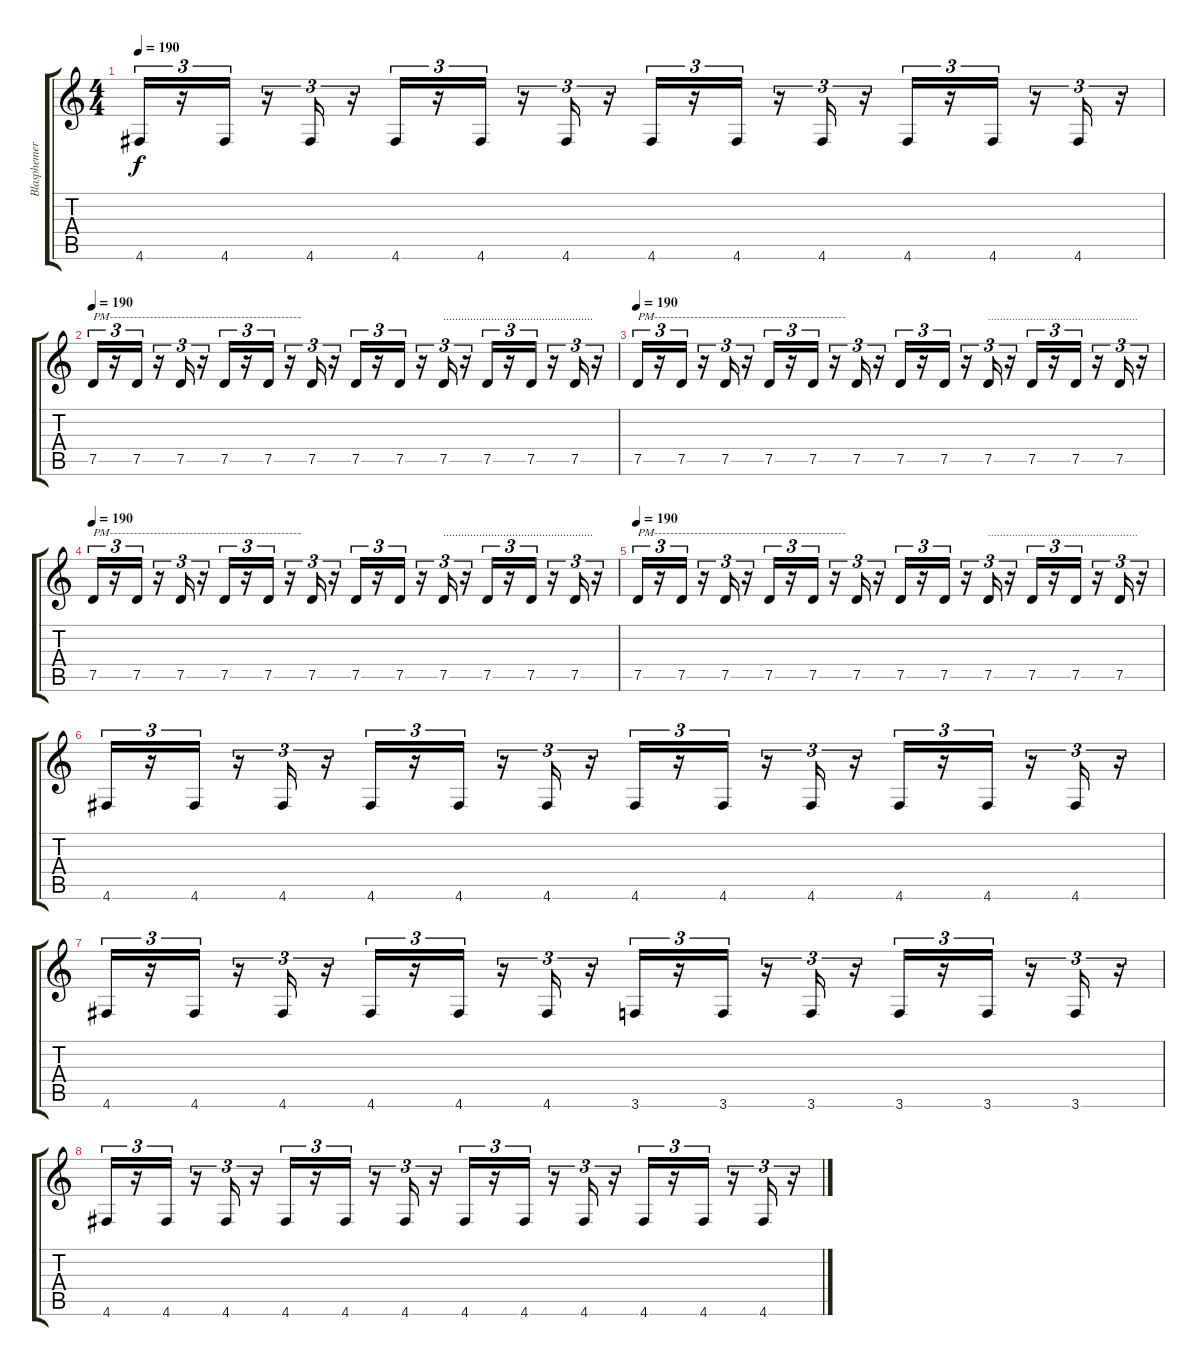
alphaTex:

\track ("Blasphemer" "Blasphemer") {instrument overdrivenguitar}
\staff {score tabs}
\tuning (D4 A3 F3 C3 G2 D2) {hide}
\ts (4 4)
\tempo 190
\clef g2
\ks c
4.6.16{tu (3 2) dy f} r.16{tu (3 2)} 4.6.16{tu (3 2)} r.16{tu (3 2)} 4.6.16{tu (3 2)} r.16{tu (3 2)} 4.6.16{tu (3 2)} r.16{tu (3 2)} 4.6.16{tu (3 2)} r.16{tu (3 2)} 4.6.16{tu (3 2)} r.16{tu (3 2)} 4.6.16{tu (3 2)} r.16{tu (3 2)} 4.6.16{tu (3 2)} r.16{tu (3 2)} 4.6.16{tu (3 2)} r.16{tu (3 2)} 4.6.16{tu (3 2)} r.16{tu (3 2)} 4.6.16{tu (3 2)} r.16{tu (3 2)} 4.6.16{tu (3 2)} r.16{tu (3 2)} |
\tempo 190
7.5.16{tu (3 2) txt "PM------------------------------------------------"} r.16{tu (3 2)} 7.5.16{tu (3 2)} r.16{tu (3 2)} 7.5.16{tu (3 2)} r.16{tu (3 2)} 7.5.16{tu (3 2)} r.16{tu (3 2)} 7.5.16{tu (3 2)} r.16{tu (3 2)} 7.5.16{tu (3 2)} r.16{tu (3 2)} 7.5.16{tu (3 2)} r.16{tu (3 2)} 7.5.16{tu (3 2)} r.16{tu (3 2)} 7.5.16{tu (3 2) txt ".................................................."} r.16{tu (3 2)} 7.5.16{tu (3 2)} r.16{tu (3 2)} 7.5.16{tu (3 2)} r.16{tu (3 2)} 7.5.16{tu (3 2)} r.16{tu (3 2)} |
\tempo 190
7.5.16{tu (3 2) txt "PM------------------------------------------------"} r.16{tu (3 2)} 7.5.16{tu (3 2)} r.16{tu (3 2)} 7.5.16{tu (3 2)} r.16{tu (3 2)} 7.5.16{tu (3 2)} r.16{tu (3 2)} 7.5.16{tu (3 2)} r.16{tu (3 2)} 7.5.16{tu (3 2)} r.16{tu (3 2)} 7.5.16{tu (3 2)} r.16{tu (3 2)} 7.5.16{tu (3 2)} r.16{tu (3 2)} 7.5.16{tu (3 2) txt ".................................................."} r.16{tu (3 2)} 7.5.16{tu (3 2)} r.16{tu (3 2)} 7.5.16{tu (3 2)} r.16{tu (3 2)} 7.5.16{tu (3 2)} r.16{tu (3 2)} |
\tempo 190
7.5.16{tu (3 2) txt "PM------------------------------------------------"} r.16{tu (3 2)} 7.5.16{tu (3 2)} r.16{tu (3 2)} 7.5.16{tu (3 2)} r.16{tu (3 2)} 7.5.16{tu (3 2)} r.16{tu (3 2)} 7.5.16{tu (3 2)} r.16{tu (3 2)} 7.5.16{tu (3 2)} r.16{tu (3 2)} 7.5.16{tu (3 2)} r.16{tu (3 2)} 7.5.16{tu (3 2)} r.16{tu (3 2)} 7.5.16{tu (3 2) txt ".................................................."} r.16{tu (3 2)} 7.5.16{tu (3 2)} r.16{tu (3 2)} 7.5.16{tu (3 2)} r.16{tu (3 2)} 7.5.16{tu (3 2)} r.16{tu (3 2)} |
\tempo 190
7.5.16{tu (3 2) txt "PM------------------------------------------------"} r.16{tu (3 2)} 7.5.16{tu (3 2)} r.16{tu (3 2)} 7.5.16{tu (3 2)} r.16{tu (3 2)} 7.5.16{tu (3 2)} r.16{tu (3 2)} 7.5.16{tu (3 2)} r.16{tu (3 2)} 7.5.16{tu (3 2)} r.16{tu (3 2)} 7.5.16{tu (3 2)} r.16{tu (3 2)} 7.5.16{tu (3 2)} r.16{tu (3 2)} 7.5.16{tu (3 2) txt ".................................................."} r.16{tu (3 2)} 7.5.16{tu (3 2)} r.16{tu (3 2)} 7.5.16{tu (3 2)} r.16{tu (3 2)} 7.5.16{tu (3 2)} r.16{tu (3 2)} |
4.6.16{tu (3 2)} r.16{tu (3 2)} 4.6.16{tu (3 2)} r.16{tu (3 2)} 4.6.16{tu (3 2)} r.16{tu (3 2)} 4.6.16{tu (3 2)} r.16{tu (3 2)} 4.6.16{tu (3 2)} r.16{tu (3 2)} 4.6.16{tu (3 2)} r.16{tu (3 2)} 4.6.16{tu (3 2)} r.16{tu (3 2)} 4.6.16{tu (3 2)} r.16{tu (3 2)} 4.6.16{tu (3 2)} r.16{tu (3 2)} 4.6.16{tu (3 2)} r.16{tu (3 2)} 4.6.16{tu (3 2)} r.16{tu (3 2)} 4.6.16{tu (3 2)} r.16{tu (3 2)} |
4.6.16{tu (3 2)} r.16{tu (3 2)} 4.6.16{tu (3 2)} r.16{tu (3 2)} 4.6.16{tu (3 2)} r.16{tu (3 2)} 4.6.16{tu (3 2)} r.16{tu (3 2)} 4.6.16{tu (3 2)} r.16{tu (3 2)} 4.6.16{tu (3 2)} r.16{tu (3 2)} 3.6.16{tu (3 2)} r.16{tu (3 2)} 3.6.16{tu (3 2)} r.16{tu (3 2)} 3.6.16{tu (3 2)} r.16{tu (3 2)} 3.6.16{tu (3 2)} r.16{tu (3 2)} 3.6.16{tu (3 2)} r.16{tu (3 2)} 3.6.16{tu (3 2)} r.16{tu (3 2)} |
4.6.16{tu (3 2)} r.16{tu (3 2)} 4.6.16{tu (3 2)} r.16{tu (3 2)} 4.6.16{tu (3 2)} r.16{tu (3 2)} 4.6.16{tu (3 2)} r.16{tu (3 2)} 4.6.16{tu (3 2)} r.16{tu (3 2)} 4.6.16{tu (3 2)} r.16{tu (3 2)} 4.6.16{tu (3 2)} r.16{tu (3 2)} 4.6.16{tu (3 2)} r.16{tu (3 2)} 4.6.16{tu (3 2)} r.16{tu (3 2)} 4.6.16{tu (3 2)} r.16{tu (3 2)} 4.6.16{tu (3 2)} r.16{tu (3 2)} 4.6.16{tu (3 2)} r.16{tu (3 2)}
